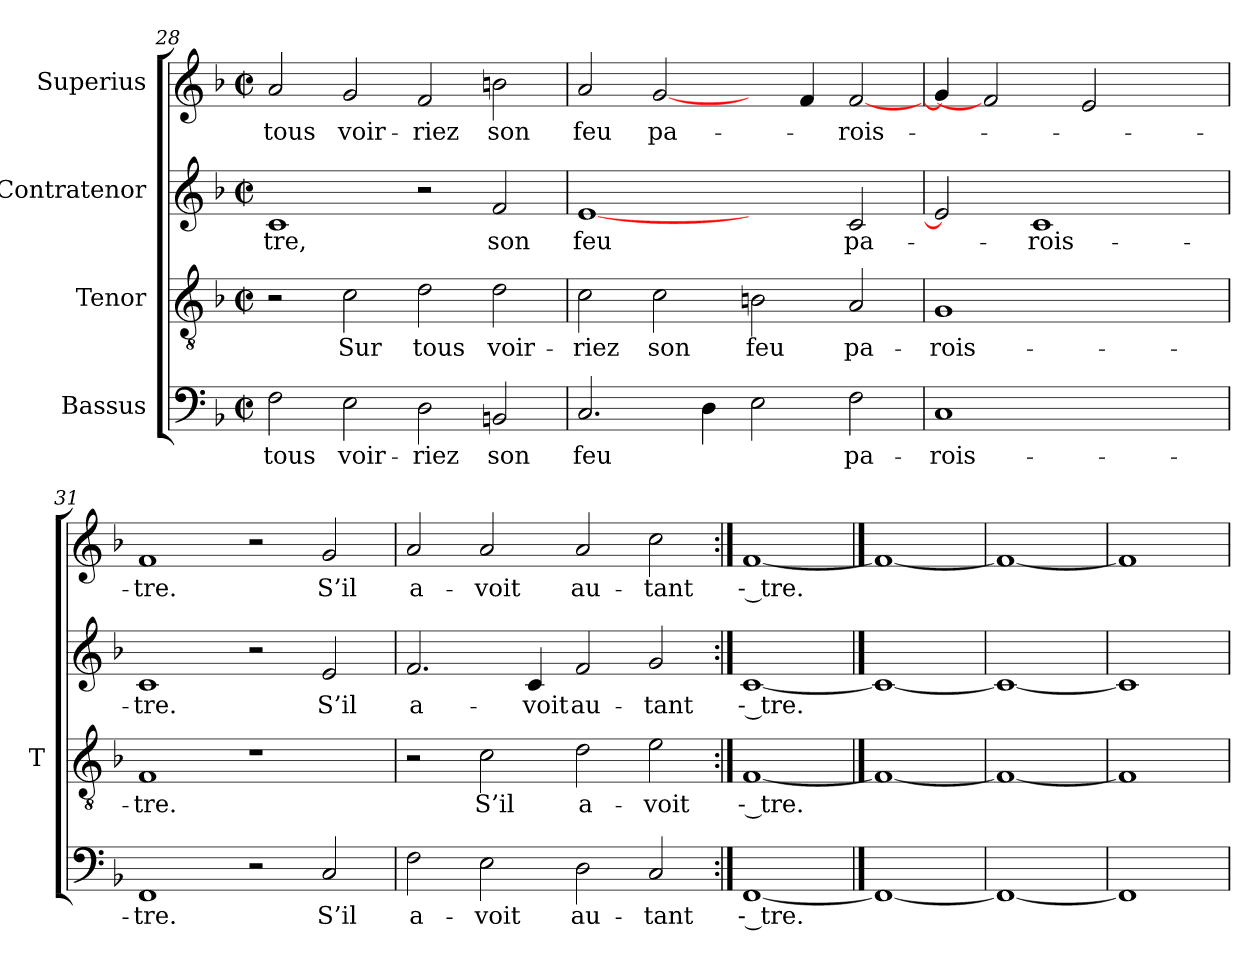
**kern	**text	**kern	**text	**kern	**text	**kern	**text
*part4	*part4	*part3	*part3	*part2	*part2	*part1	*part1
*staff4	*staff4	*staff3	*staff3	*staff2	*staff2	*staff1	*staff1
*I"Bassus	*	*I"Tenor	*	*I"Contratenor	*	*I"Superius	*
*	*	*I'T	*	*	*	*	*
*clefF4	*	*clefGv2	*	*clefG2	*	*clefG2	*
*k[b-]	*	*k[b-]	*	*k[b-]	*	*k[b-]	*
*F:	*	*F:	*	*F:	*	*F:	*
*M2/2	*	*M2/2	*	*M2/2	*	*M2/2	*
*met(c|)	*	*met(c|)	*	*met(c|)	*	*met(c|)	*
=28	=28	=28	=28	=28	=28	=28	=28
2F	-tous	2r	.	1c	-tre,	2a	-tous
2E	voir-	2c	-Sur	.	.	2g	voir-
2D	-riez	2d	-tous	2r	.	2f	-riez
2BBn	-son	2d	voir-	2f	-son	2bn	-son
!!LO:PB:g=z
=29	=29	=29	=29	=29	=29	=29	=29
2.C	-feu	2c	-riez	[1e	-feu	2a	-feu
.	.	2c	-son	.	.	[2g	pa-
4D	.	.	.	.	.	.	.
2E	.	2Bn	-feu	2ryy	.	4ryy	.
.	.	.	.	.	.	4f	.
2F	pa-	2A	pa-	2c	pa-	[2f	rois-
=30	=30	=30	=30	=30	=30	=30	=30
1C	rois-	1G	rois-	2e]	.	4g]	.
.	.	.	.	.	.	2f]	.
.	.	.	.	1c	rois-	.	.
.	.	.	.	.	.	2e	.
2ryy	.	2ryy	.	.	.	.	.
.	.	.	.	.	.	4ryy	.
=31	=31	=31	=31	=31	=31	=31	=31
1FF	-tre.	1F	-tre.	1c	-tre.	1f	-tre.
2r	.	1r	.	2r	.	2r	.
2C	-S’il	.	.	2e	-S’il	2g	-S’il
=32	=32	=32	=32	=32	=32	=32	=32
2F	a-	2r	.	2.f	a-	2a	a-
2E	-voit	2c	-S’il	.	.	2a	-voit
.	.	.	.	4c	-voit	.	.
2D	au-	2d	a-	2f	au-	2a	au-
2C	-tant	2e	-voit	2g	-tant	2cc	-tant
=33:|!	=33:|!	=33:|!	=33:|!	=33:|!	=33:|!	=33:|!	=33:|!
[1FF	-- tre.	[1F	-- tre.	[1c	-- tre.	[1f	-- tre.
==34	==34	==34	==34	==34	==34	==34	==34
1FF_	.	1F_	.	1c_	.	1f_	.
=35	=35	=35	=35	=35	=35	=35	=35
1FF_	.	1F_	.	1c_	.	1f_	.
=36	=36	=36	=36	=36	=36	=36	=36
1FF]	.	1F]	.	1c]	.	1f]	.
=	=	=	=	=	=	=	=
*-	*-	*-	*-	*-	*-	*-	*-
